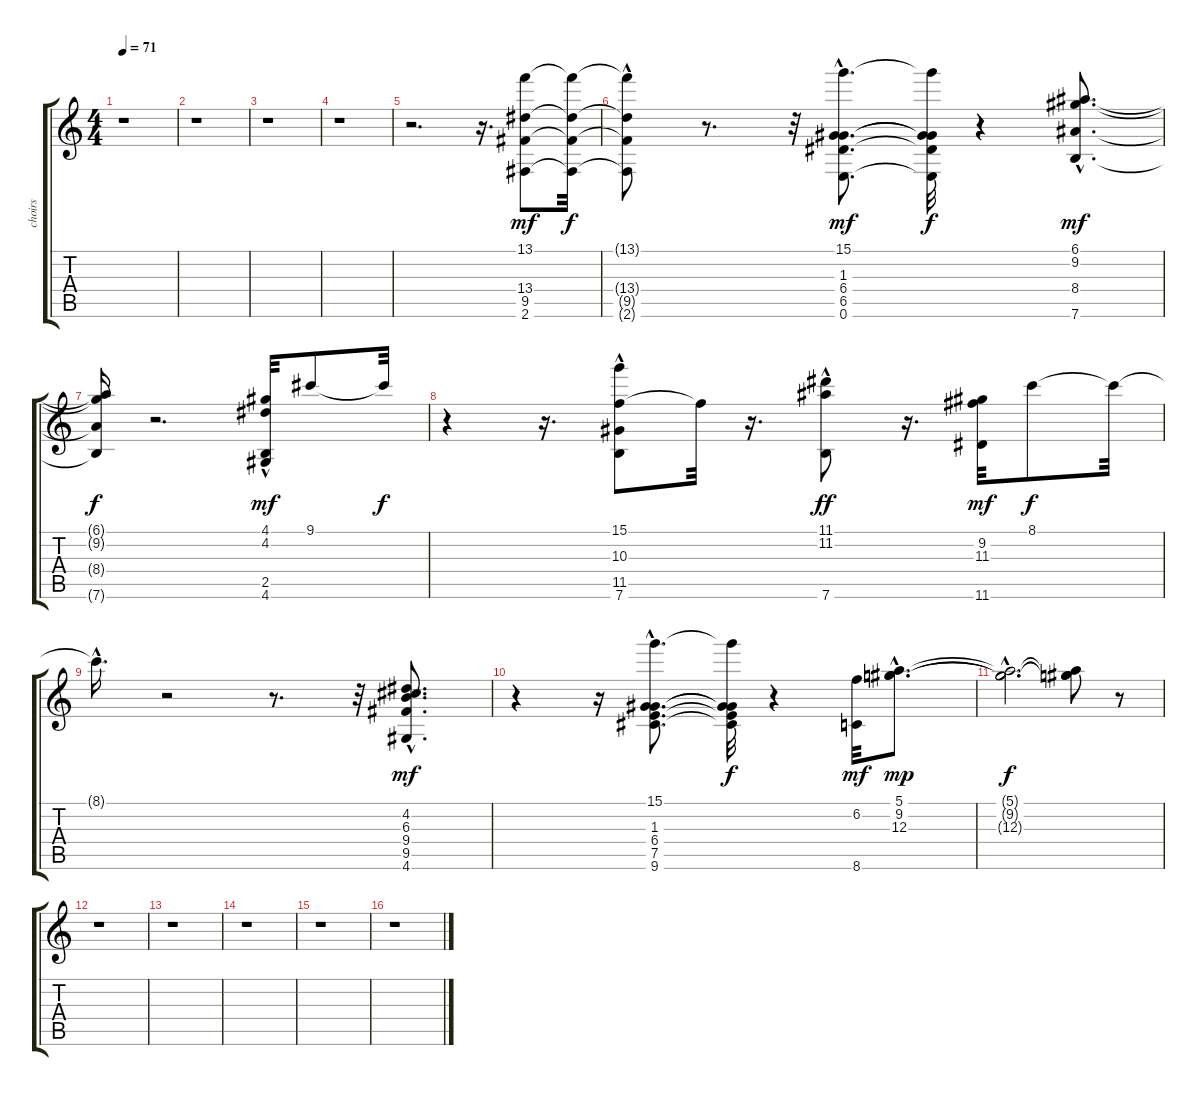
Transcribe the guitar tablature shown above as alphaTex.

\track ("choirs" "choirs") {instrument acousticguitarnylon}
\staff {score tabs}
\tuning (E4 B3 G3 D3 A2 E2) {hide}
\ts (4 4)
\tempo 71
\clef g2
\ks c
r.1{dy mf} |
r.1 |
r.1 |
r.1 |
r.2{d} r.16{d} (13.1 13.4 9.5 2.6).8 (13.1{t} 13.4{t} 9.5{t} 2.6{t}).32{dy f} |
(13.1{t} 13.4{hac t} 9.5{hac t} 2.6{hac t}).8 r.8{d} r.32 (15.1{hac} 1.3{hac} 6.4{hac} 6.5{hac} 0.6{hac}).8{d dy mf} (15.1{t} 1.3{t} 6.4{t} 6.5{t} 0.6{t}).32{dy f} r.4 (6.1{hac} 9.2{hac} 8.4{hac} 7.6{hac}).8{d dy mf} |
(6.1{t} 9.2{t} 8.4{t} 7.6{t}).16{dy f} r.2{d} (4.1 4.2{hac} 2.5{hac} 4.6).32{dy mf} 9.1.8 9.1{t}.32{dy f} |
r.4 r.16{d} (15.1{hac} 10.3 11.5 7.6).8 10.3{t}.32 r.16{d} (11.1{hac} 11.2 7.6).8{dy ff} r.16{d} (9.2 11.3 11.6).32{dy mf} 8.1.8{dy f} 8.1{t}.32 |
8.1{hac t}.16{d} r.2 r.8{d} r.32 (4.2{hac} 6.3{hac} 9.4 9.5 4.6).8{d dy mf} |
r.4 r.16 (15.1{hac} 1.3{hac} 6.4{hac} 7.5{hac} 9.6{hac}).8{d} (15.1{t} 1.3{t} 6.4{t} 7.5{t} 9.6{t}).32{dy f} r.4 (6.2 8.6).32{dy mf} (5.1{hac} 9.2{hac} 12.3{hac}).8{d dy mp} |
(5.1{hac t} 9.2{hac t} 12.3{hac t}).2{d dy f} (5.1{t} 9.2{t} 12.3{t}).8 r.8 |
r.1 |
r.1 |
r.1 |
r.1 |
r.1
